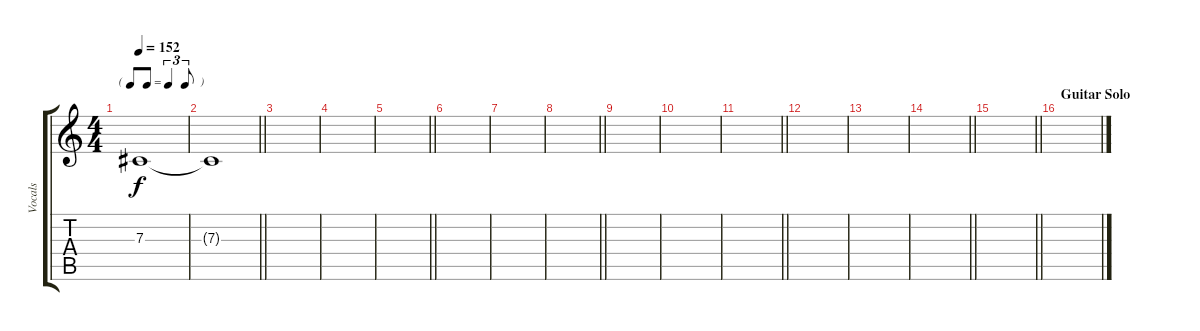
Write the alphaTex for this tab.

\track ("Vocals" "Vocals") {instrument trumpet}
\staff {score tabs}
\tuning (Eb4 Bb3 Gb3 Db3 Ab2 Eb2) {hide}
\ts (4 4)
\tf triplet8th
\tempo 152
\clef g2
\ks c
7.3{t}.1{dy f} |
\barLineRight lightlight
7.3{t}.1 |
|
|
\barLineRight lightlight
|
|
|
\barLineRight lightlight
|
|
|
\barLineRight lightlight
|
|
|
\barLineRight lightlight
|
\barLineRight lightlight
|
\section ("" "Guitar Solo")
